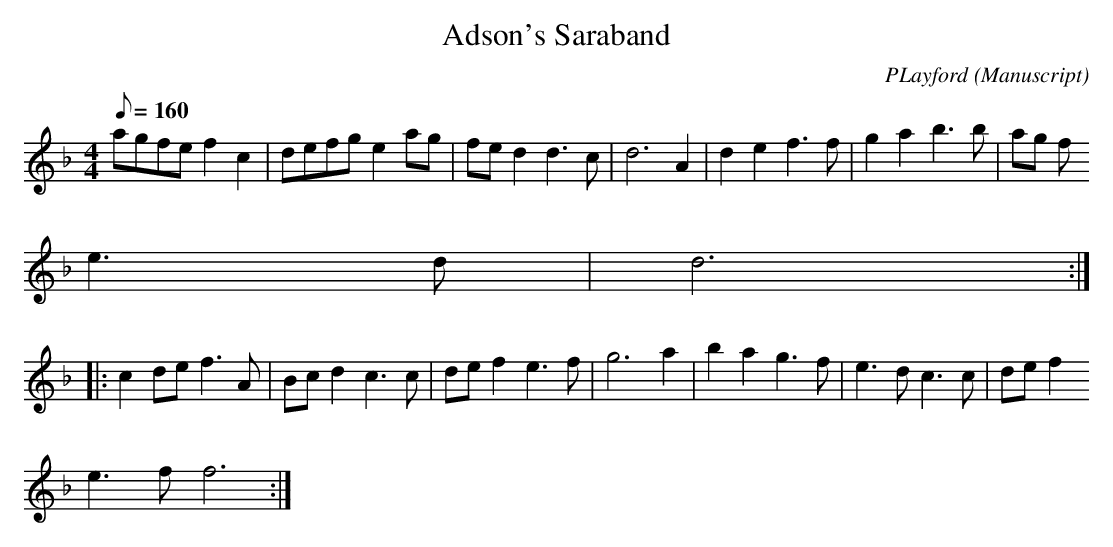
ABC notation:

X:1
T:Adson's Saraband
M:4/4
L:1/8
Q:160
C:PLayford
O:Manuscript
K:F
agfe f2 c2| defg e2 ag | fe d2 d3 c| d6 A2| d2 e2 f3 f| g2 a2 b3 b| ag f
2  e3 d| d6::
c2 de f3 A |Bc d2 c3 c| de f2 e3 f| g6 a2 | b2 a2 g3 f| e3 d c3 c| de f2
 e3 f f6:|
